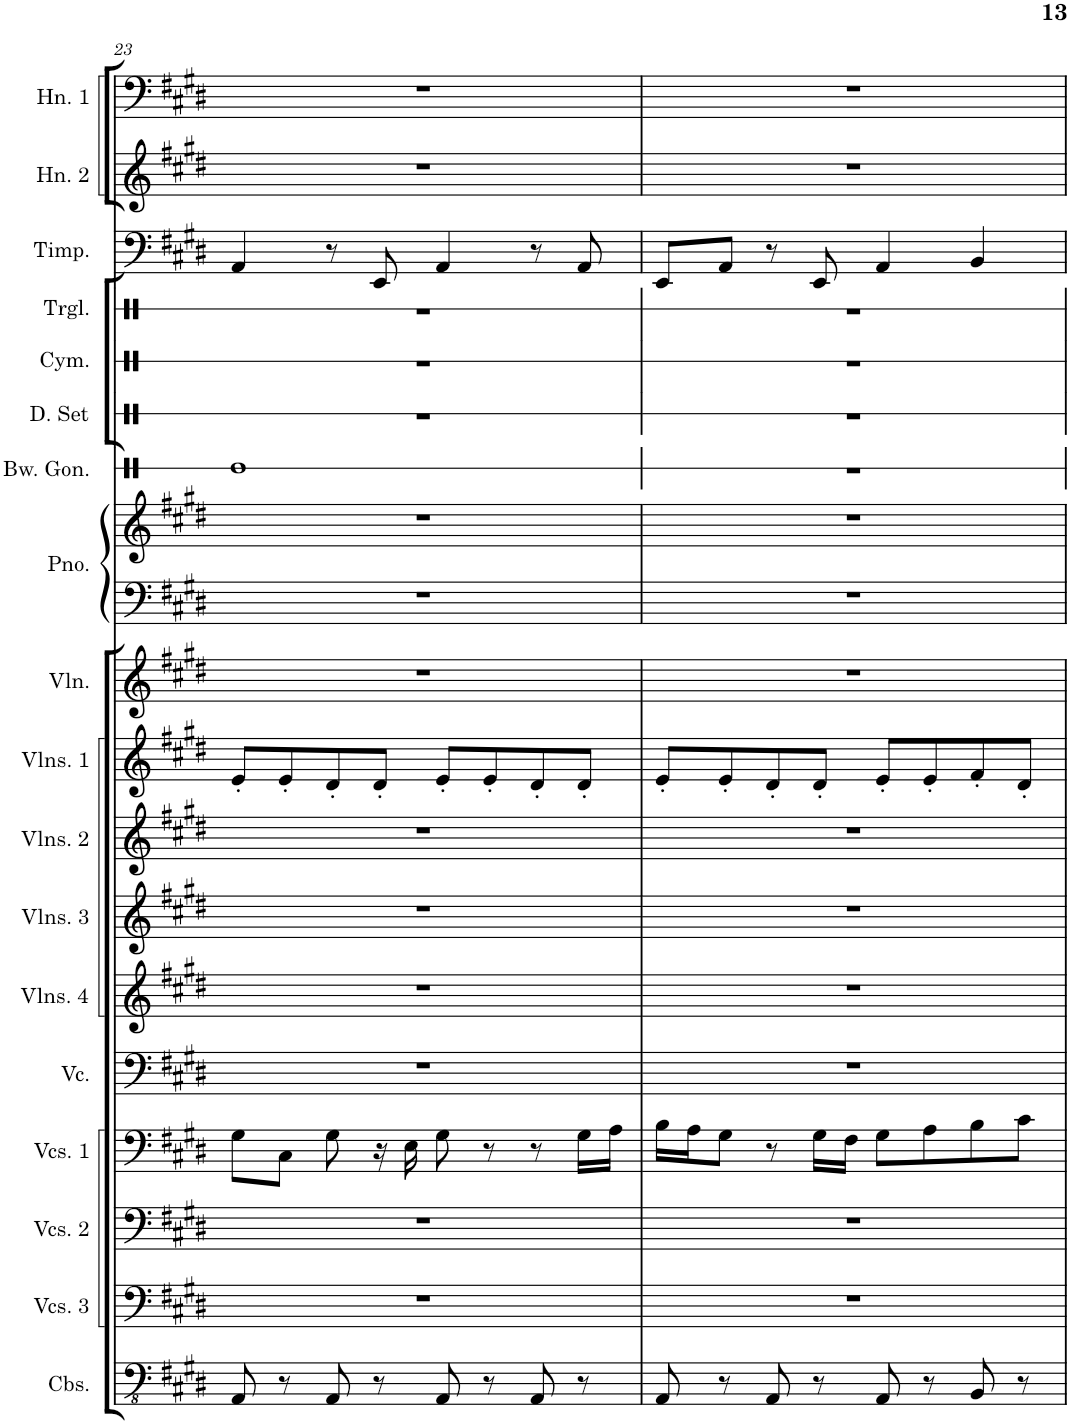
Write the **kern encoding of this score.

**kern	**kern	**kern	**kern	**kern	**kern	**kern	**kern	**kern	**kern	**kern	**kern	**kern	**kern	**kern	**kern	**kern
*part16	*part15	*part14	*part13	*part12	*part11	*part10	*part9	*part8	*part7	*part6	*part6	*part5	*part4	*part3	*part2	*part1
*staff17	*staff16	*staff15	*staff14	*staff13	*staff12	*staff11	*staff10	*staff9	*staff8	*staff7	*staff6	*staff5	*staff4	*staff3	*staff2	*staff1
*I"Contrabasses	*I"Violoncellos 3	*I"Violoncellos 2	*I"Violoncellos 1	*I"Violoncello	*I"Violins 4	*I"Violins 3	*I"Violins 2	*I"Violins 1	*I"Violin	*I"Piano	*	*I"Bowl Gongs	*I"Triangle	*I"Timpani	*I"Horn 2	*I"Horn 1
*I'Cbs.	*I'Vcs. 3	*I'Vcs. 2	*I'Vcs. 1	*I'Vc.	*I'Vlns. 4	*I'Vlns. 3	*I'Vlns. 2	*I'Vlns. 1	*I'Vln.	*I'Pno.	*	*I'Bw. Gon.	*I'Trgl.	*I'Timp.	*I'Hn. 2	*I'Hn. 1
!!LO:PB:g=z
*clefFv4	*clefF4	*clefF4	*clefF4	*clefF4	*clefG2	*clefG2	*clefG2	*clefG2	*clefG2	*clefF4	*clefG2	*clefX	*clefX	*clefF4	*clefG2	*clefF4
*	*	*	*	*	*	*	*	*	*	*	*	*	*	*	*ITrd4c7	*ITrd4c7
*k[f#c#g#d#]	*k[f#c#g#d#]	*k[f#c#g#d#]	*k[f#c#g#d#]	*k[f#c#g#d#]	*k[f#c#g#d#]	*k[f#c#g#d#]	*k[f#c#g#d#]	*k[f#c#g#d#]	*k[f#c#g#d#]	*k[f#c#g#d#]	*k[f#c#g#d#]	*k[]	*k[]	*k[f#c#g#d#]	*k[f#c#g#d#]	*k[f#c#g#d#]
*M4/4	*M4/4	*M4/4	*M4/4	*M4/4	*M4/4	*M4/4	*M4/4	*M4/4	*M4/4	*M4/4	*M4/4	*M4/4	*M4/4	*M4/4	*M4/4	*M4/4
=23	=23	=23	=23	=23	=23	=23	=23	=23	=23	=23	=23	=23	=23	=23	=23	=23
8AAA/	1r	1r	8G#\L	1r	1r	1r	1r	8e'/L	1r	1r	1r	1Re	1r	4AA/	1r	1r
8r	.	.	8C#\J	.	.	.	.	8e'/	.	.	.	.	.	.	.	.
8AAA/	.	.	8G#\	.	.	.	.	8d#'/	.	.	.	.	.	8r	.	.
8r	.	.	16r	.	.	.	.	8d#'/J	.	.	.	.	.	8EE/	.	.
.	.	.	16E\	.	.	.	.	.	.	.	.	.	.	.	.	.
8AAA/	.	.	8G#\	.	.	.	.	8e'/L	.	.	.	.	.	4AA/	.	.
8r	.	.	8r	.	.	.	.	8e'/	.	.	.	.	.	.	.	.
8AAA/	.	.	8r	.	.	.	.	8d#'/	.	.	.	.	.	8r	.	.
8r	.	.	16G#\LL	.	.	.	.	8d#'/J	.	.	.	.	.	8AA/	.	.
.	.	.	16A\JJ	.	.	.	.	.	.	.	.	.	.	.	.	.
=24	=24	=24	=24	=24	=24	=24	=24	=24	=24	=24	=24	=24	=24	=24	=24	=24
8AAA/	1r	1r	16B\LL	1r	1r	1r	1r	8e'/L	1r	1r	1r	1r	1r	8EE/L	1r	1r
.	.	.	16A\J	.	.	.	.	.	.	.	.	.	.	.	.	.
8r	.	.	8G#\J	.	.	.	.	8e'/	.	.	.	.	.	8AA/J	.	.
8AAA/	.	.	8r	.	.	.	.	8d#'/	.	.	.	.	.	8r	.	.
8r	.	.	16G#\LL	.	.	.	.	8d#'/J	.	.	.	.	.	8EE/	.	.
.	.	.	16F#\JJ	.	.	.	.	.	.	.	.	.	.	.	.	.
8AAA/	.	.	8G#\L	.	.	.	.	8e'/L	.	.	.	.	.	4AA/	.	.
8r	.	.	8A\	.	.	.	.	8e'/	.	.	.	.	.	.	.	.
8BBB/	.	.	8B\	.	.	.	.	8f#'/	.	.	.	.	.	4BB/	.	.
8r	.	.	8c#\J	.	.	.	.	8d#'/J	.	.	.	.	.	.	.	.
=	=	=	=	=	=	=	=	=	=	=	=	=	=	=	=	=
*-	*-	*-	*-	*-	*-	*-	*-	*-	*-	*-	*-	*-	*-	*-	*-	*-
